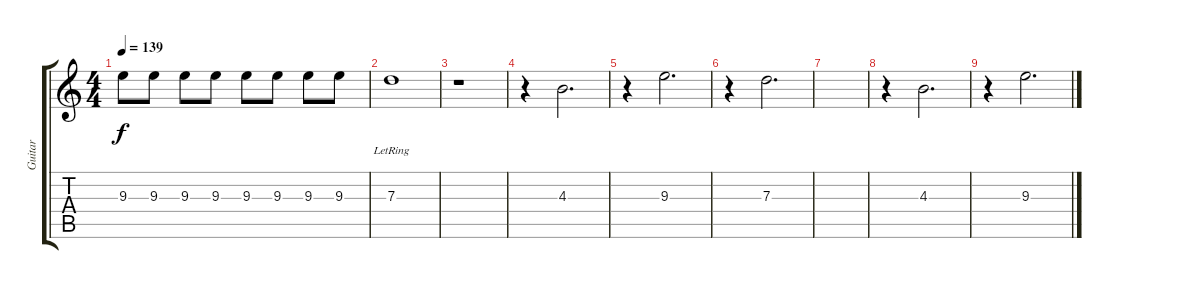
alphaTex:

\track ("Guitar" "Guitar") {instrument overdrivenguitar}
\staff {score tabs}
\tuning (E4 B3 G3 D3 A2 E2) {hide}
\ts (4 4)
\tempo 139
\clef g2
\ks c
9.3.8{dy f} 9.3.8 9.3.8 9.3.8 9.3.8 9.3.8 9.3.8 9.3.8 |
7.3{lr}.1 |
r.1 |
r.4 4.3.2{d} |
r.4 9.3.2{d} |
r.4 7.3.2{d} |
|
r.4 4.3.2{d} |
r.4 9.3.2{d}
